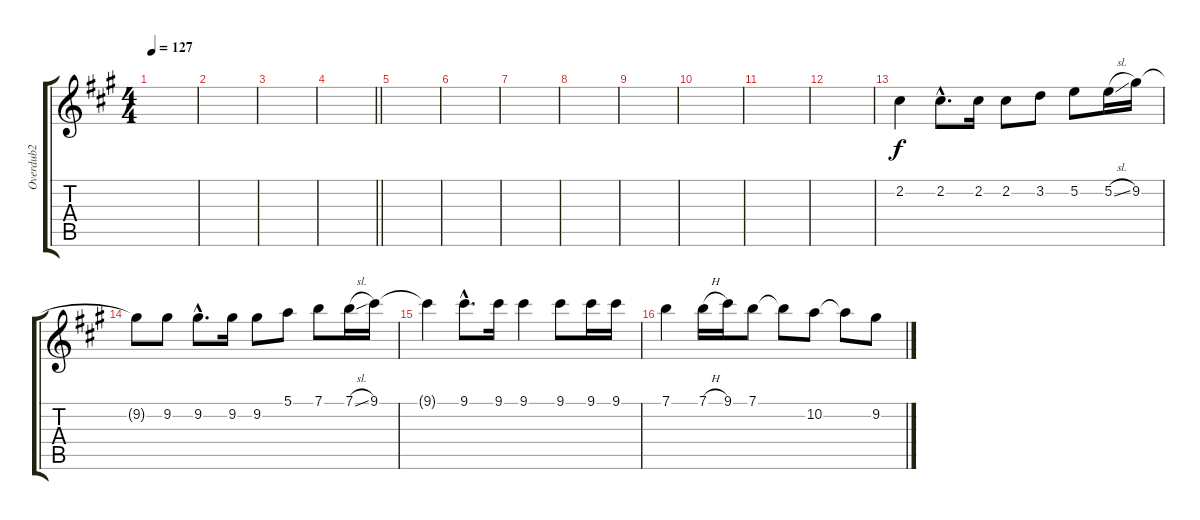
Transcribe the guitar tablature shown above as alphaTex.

\track ("Overdub2" "Overdub2") {instrument acousticguitarsteel}
\staff {score tabs}
\tuning (E4 B3 G3 D3 A2 E2) {hide}
\ts (4 4)
\tempo 127
\clef g2
\ks a
|
|
|
\barLineRight lightlight
|
|
|
|
|
|
|
|
|
2.2.4 2.2{hac}.8{d} 2.2.16 2.2.8 3.2.8 5.2.8 5.2{sl}.16 9.2.16 |
9.2{t}.8 9.2.8 9.2{hac}.8{d} 9.2.16 9.2.8 5.1.8 7.1.8 7.1{sl}.16 9.1.16 |
9.1{t}.4 9.1{hac}.8{d} 9.1.16 9.1.4 9.1.8 9.1.16 9.1.16 |
7.1.4 7.1{h}.16 9.1.16 7.1.8 7.1{t}.8 10.2.8 10.2{t}.8 9.2.8
